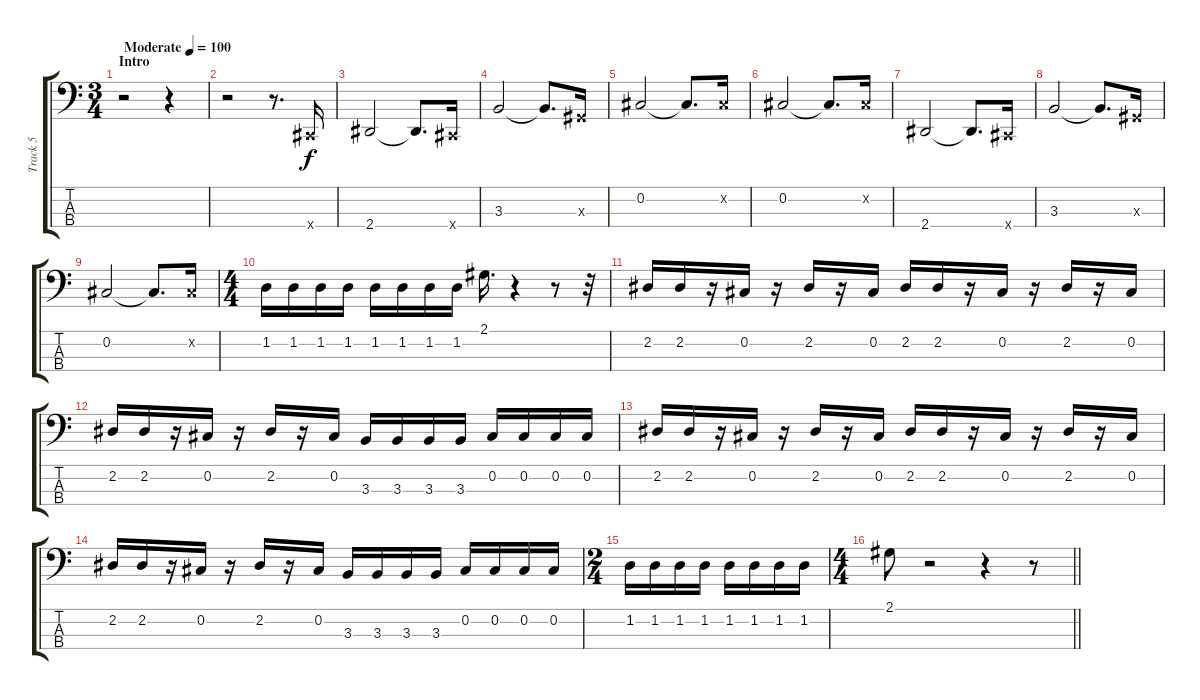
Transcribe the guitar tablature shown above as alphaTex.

\track ("Track 5" "Track 5") {instrument electricbassfinger}
\staff {score tabs}
\tuning (Gb2 Db2 Ab1 Db1) {hide}
\ts (3 4)
\section ("" "Intro")
\tempo (100 "Moderate")
\clef f4
\ks c
r.2{dy f instrument electricbassfinger} r.4 |
r.2 r.8{d} 0.4{x}.16 |
2.4.2 2.4{t}.8{d} 0.4{x}.16 |
3.3.2 3.3{t}.8{d} 0.3{x}.16 |
0.2.2 0.2{t}.8{d} 0.2{x}.16 |
0.2.2 0.2{t}.8{d} 0.2{x}.16 |
2.4.2 2.4{t}.8{d} 0.4{x}.16 |
3.3.2 3.3{t}.8{d} 0.3{x}.16 |
0.2.2 0.2{t}.8{d} 0.2{x}.16 |
\ts (4 4)
1.2.16 1.2.16 1.2.16 1.2.16 1.2.16 1.2.16 1.2.16 1.2.16 2.1.16{d} r.4 r.8 r.32 |
2.2.16 2.2.16 r.16 0.2.16 r.16 2.2.16 r.16 0.2.16 2.2.16 2.2.16 r.16 0.2.16 r.16 2.2.16 r.16 0.2.16 |
2.2.16 2.2.16 r.16 0.2.16 r.16 2.2.16 r.16 0.2.16 3.3.16 3.3.16 3.3.16 3.3.16 0.2.16 0.2.16 0.2.16 0.2.16 |
2.2.16 2.2.16 r.16 0.2.16 r.16 2.2.16 r.16 0.2.16 2.2.16 2.2.16 r.16 0.2.16 r.16 2.2.16 r.16 0.2.16 |
2.2.16 2.2.16 r.16 0.2.16 r.16 2.2.16 r.16 0.2.16 3.3.16 3.3.16 3.3.16 3.3.16 0.2.16 0.2.16 0.2.16 0.2.16 |
\ts (2 4)
1.2.16 1.2.16 1.2.16 1.2.16 1.2.16 1.2.16 1.2.16 1.2.16 |
\ts (4 4)
\barLineRight lightlight
2.1.8 r.2 r.4 r.8
